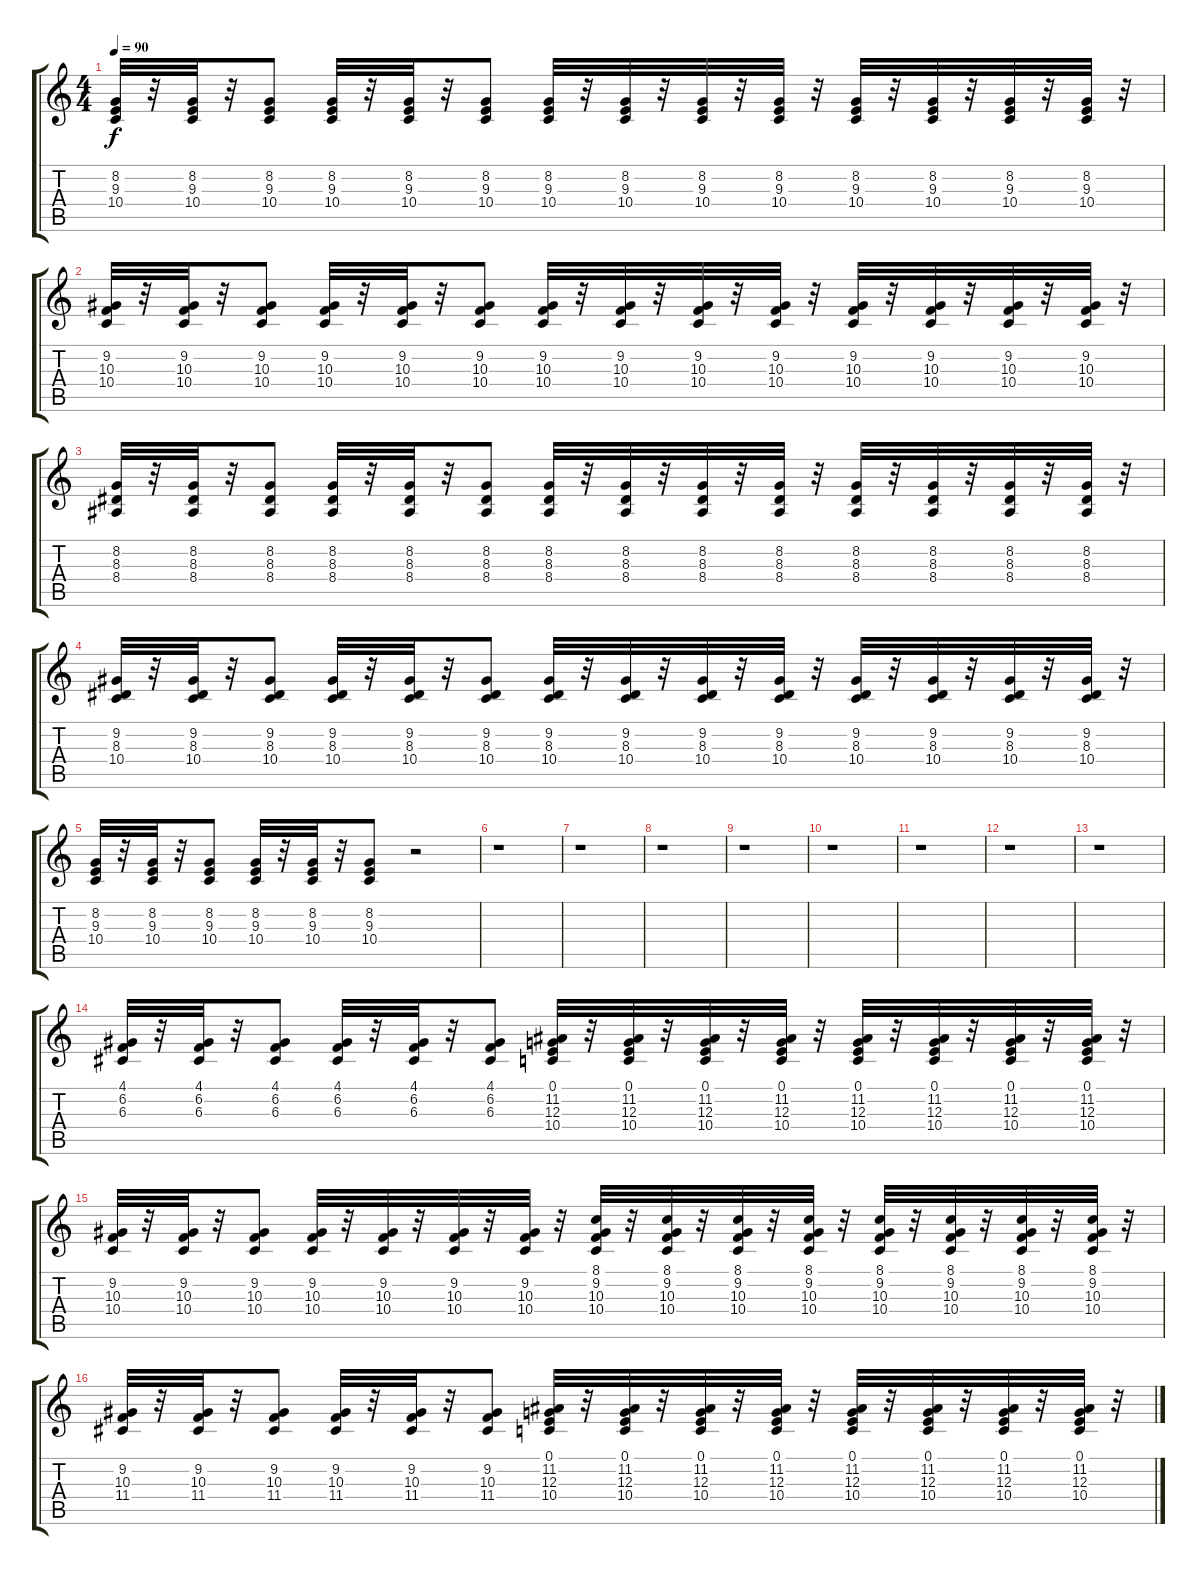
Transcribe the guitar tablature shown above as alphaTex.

\track "" {instrument lead2sawtooth}
\staff {score tabs}
\tuning (E4 B3 G3 D3 A2 E2) {hide}
\ts (4 4)
\tempo 90
\clef g2
\ks c
(8.2 9.3 10.4).32{dy f} r.32 (8.2 9.3 10.4).32 r.32 (8.2 9.3 10.4).8 (8.2 9.3 10.4).32 r.32 (8.2 9.3 10.4).32 r.32 (8.2 9.3 10.4).8 (8.2 9.3 10.4).32 r.32 (8.2 9.3 10.4).32 r.32 (8.2 9.3 10.4).32 r.32 (8.2 9.3 10.4).32 r.32 (8.2 9.3 10.4).32 r.32 (8.2 9.3 10.4).32 r.32 (8.2 9.3 10.4).32 r.32 (8.2 9.3 10.4).32 r.32 |
(9.2 10.3 10.4).32 r.32 (9.2 10.3 10.4).32 r.32 (9.2 10.3 10.4).8 (9.2 10.3 10.4).32 r.32 (9.2 10.3 10.4).32 r.32 (9.2 10.3 10.4).8 (9.2 10.3 10.4).32 r.32 (9.2 10.3 10.4).32 r.32 (9.2 10.3 10.4).32 r.32 (9.2 10.3 10.4).32 r.32 (9.2 10.3 10.4).32 r.32 (9.2 10.3 10.4).32 r.32 (9.2 10.3 10.4).32 r.32 (9.2 10.3 10.4).32 r.32 |
(8.2 8.3 8.4).32 r.32 (8.2 8.3 8.4).32 r.32 (8.2 8.3 8.4).8 (8.2 8.3 8.4).32 r.32 (8.2 8.3 8.4).32 r.32 (8.2 8.3 8.4).8 (8.2 8.3 8.4).32 r.32 (8.2 8.3 8.4).32 r.32 (8.2 8.3 8.4).32 r.32 (8.2 8.3 8.4).32 r.32 (8.2 8.3 8.4).32 r.32 (8.2 8.3 8.4).32 r.32 (8.2 8.3 8.4).32 r.32 (8.2 8.3 8.4).32 r.32 |
(9.2 8.3 10.4).32 r.32 (9.2 8.3 10.4).32 r.32 (9.2 8.3 10.4).8 (9.2 8.3 10.4).32 r.32 (9.2 8.3 10.4).32 r.32 (9.2 8.3 10.4).8 (9.2 8.3 10.4).32 r.32 (9.2 8.3 10.4).32 r.32 (9.2 8.3 10.4).32 r.32 (9.2 8.3 10.4).32 r.32 (9.2 8.3 10.4).32 r.32 (9.2 8.3 10.4).32 r.32 (9.2 8.3 10.4).32 r.32 (9.2 8.3 10.4).32 r.32 |
(8.2 9.3 10.4).32 r.32 (8.2 9.3 10.4).32 r.32 (8.2 9.3 10.4).8 (8.2 9.3 10.4).32 r.32 (8.2 9.3 10.4).32 r.32 (8.2 9.3 10.4).8 r.2 |
r.1 |
r.1 |
r.1 |
r.1 |
r.1 |
r.1 |
r.1 |
r.1 |
(4.1 6.2 6.3).32 r.32 (4.1 6.2 6.3).32 r.32 (4.1 6.2 6.3).8 (4.1 6.2 6.3).32 r.32 (4.1 6.2 6.3).32 r.32 (4.1 6.2 6.3).8 (0.1 11.2 12.3 10.4).32 r.32 (0.1 11.2 12.3 10.4).32 r.32 (0.1 11.2 12.3 10.4).32 r.32 (0.1 11.2 12.3 10.4).32 r.32 (0.1 11.2 12.3 10.4).32 r.32 (0.1 11.2 12.3 10.4).32 r.32 (0.1 11.2 12.3 10.4).32 r.32 (0.1 11.2 12.3 10.4).32 r.32 |
(9.2 10.3 10.4).32 r.32 (9.2 10.3 10.4).32 r.32 (9.2 10.3 10.4).8 (9.2 10.3 10.4).32 r.32 (9.2 10.3 10.4).32 r.32 (9.2 10.3 10.4).32 r.32 (9.2 10.3 10.4).32 r.32 (8.1 9.2 10.3 10.4).32 r.32 (8.1 9.2 10.3 10.4).32 r.32 (8.1 9.2 10.3 10.4).32 r.32 (8.1 9.2 10.3 10.4).32 r.32 (8.1 9.2 10.3 10.4).32 r.32 (8.1 9.2 10.3 10.4).32 r.32 (8.1 9.2 10.3 10.4).32 r.32 (8.1 9.2 10.3 10.4).32 r.32 |
(9.2 10.3 11.4).32 r.32 (9.2 10.3 11.4).32 r.32 (9.2 10.3 11.4).8 (9.2 10.3 11.4).32 r.32 (9.2 10.3 11.4).32 r.32 (9.2 10.3 11.4).8 (0.1 11.2 12.3 10.4).32 r.32 (0.1 11.2 12.3 10.4).32 r.32 (0.1 11.2 12.3 10.4).32 r.32 (0.1 11.2 12.3 10.4).32 r.32 (0.1 11.2 12.3 10.4).32 r.32 (0.1 11.2 12.3 10.4).32 r.32 (0.1 11.2 12.3 10.4).32 r.32 (0.1 11.2 12.3 10.4).32 r.32
